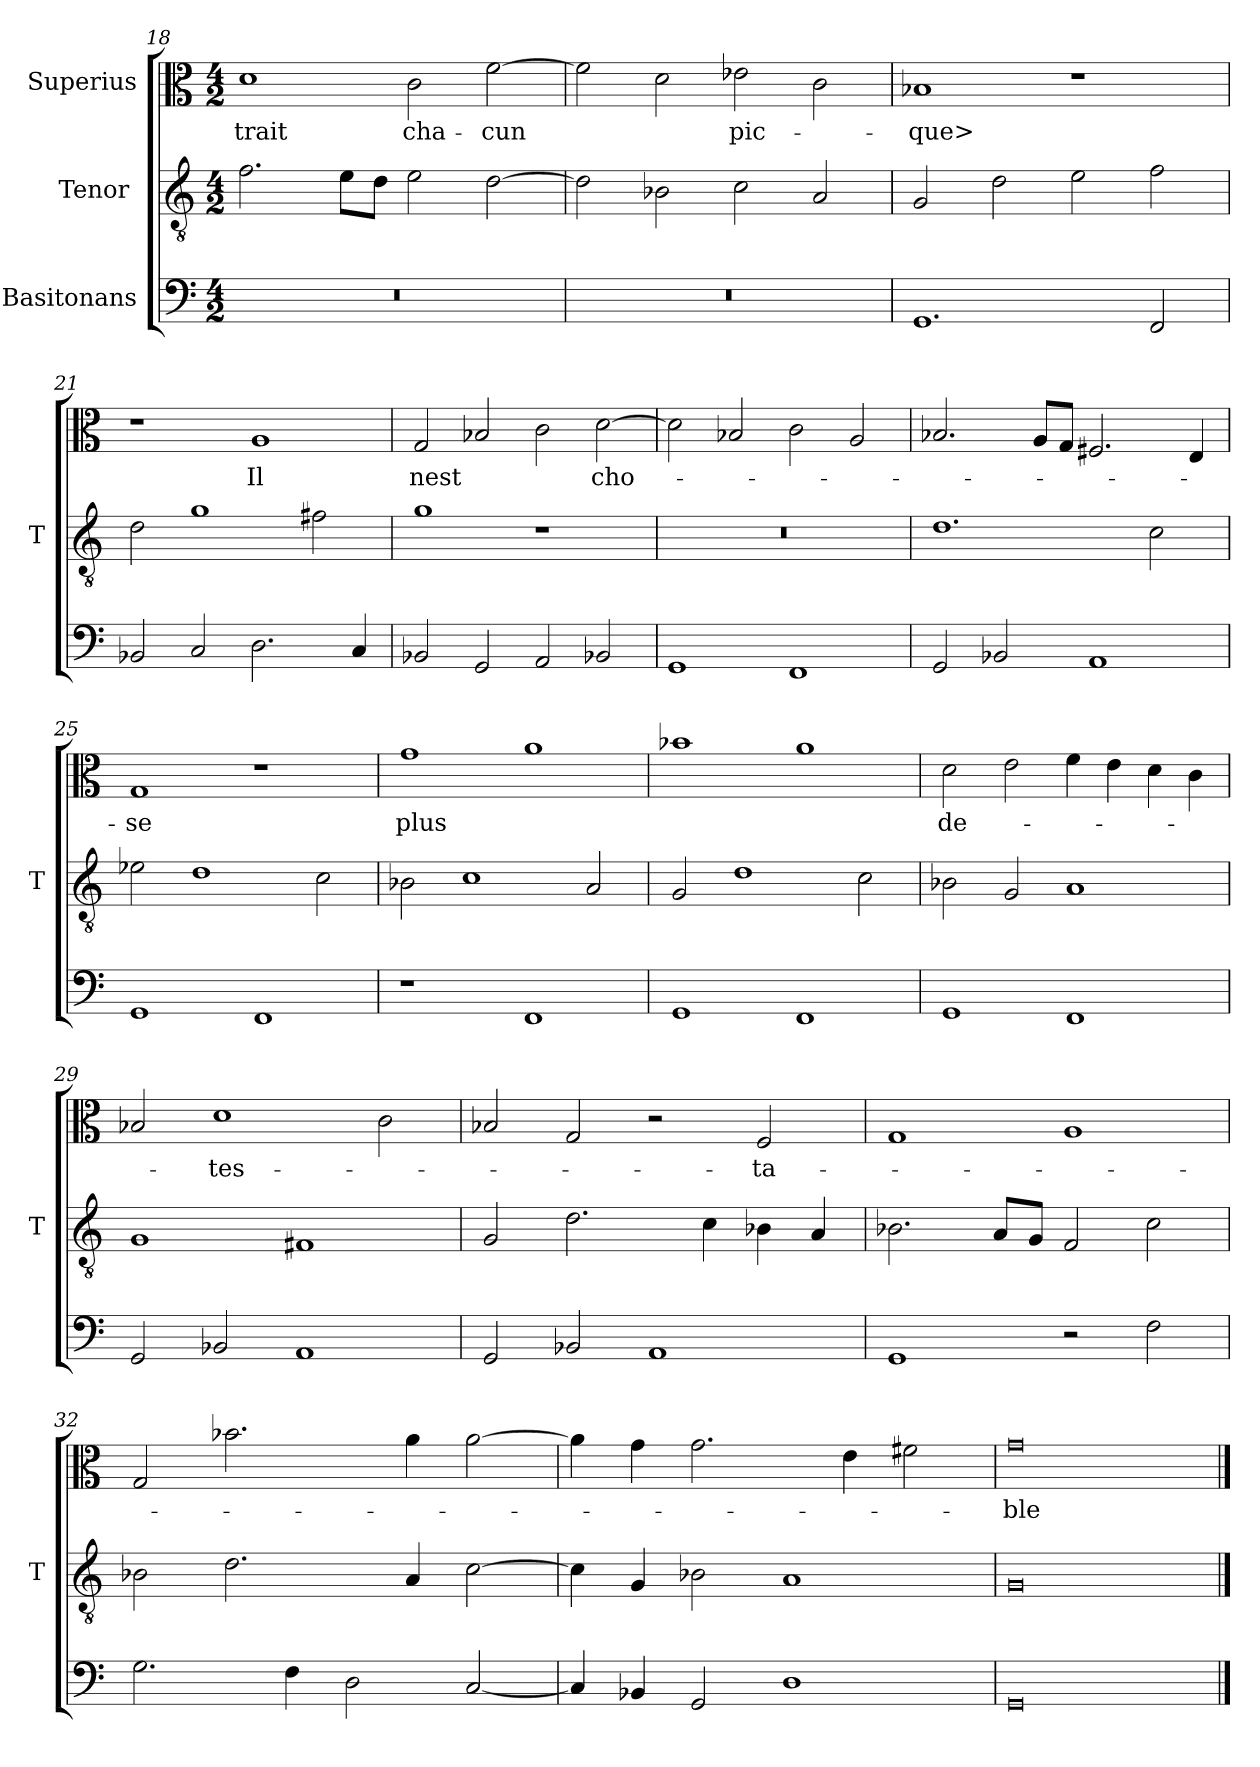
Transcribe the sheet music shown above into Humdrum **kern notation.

**kern	**kern	**kern	**text
*part3	*part2	*part1	*part1
*staff3	*staff2	*staff1	*staff1
*I"Basitonans	*I"Tenor 	*I"Superius	*
*	*I'T	*	*
*clefF4	*clefGv2	*clefC3	*
*M4/2	*M4/2	*M4/2	*
=18	=18	=18	=18
0r	2.f	1d	-trait
.	8e\L	.	.
.	8d\J	.	.
.	2e	2c	cha-
.	[2d	[2f	-cun
=19	=19	=19	=19
0r	2d]	2f]	.
.	2B-X	2d	.
.	2c	2e-X	pic-
.	2A	2c	.
=20	=20	=20	=20
1.GG	2G	1B-X	-que>
.	2d	.	.
.	2e	1r	.
2FF	2f	.	.
=21	=21	=21	=21
2BB-X	2d	1r	.
2C	1g	.	.
2.D	.	1A	-Il
.	2f#X	.	.
4C	.	.	.
=22	=22	=22	=22
2BB-X	1g	2G	-nest
2GG	.	2B-X	.
2AA	1r	2c	.
2BB-X	.	[2d	cho-
=23	=23	=23	=23
1GG	0r	2d]	.
.	.	2B-X	.
1FF	.	2c	.
.	.	2A	.
=24	=24	=24	=24
2GG	1.d	2.B-X	.
2BB-X	.	.	.
.	.	8A/L	.
.	.	8G/J	.
1AA	.	2.F#X	.
.	2c	.	.
.	.	4E	.
=25	=25	=25	=25
1GG	2e-X	1G	-se
.	1d	.	.
1FF	.	1r	.
.	2c	.	.
=26	=26	=26	=26
1r	2B-X	1g	-plus
.	1c	.	.
1FF	.	1a	.
.	2A	.	.
=27	=27	=27	=27
1GG	2G	1b-X	.
.	1d	.	.
1FF	.	1a	.
.	2c	.	.
=28	=28	=28	=28
1GG	2B-X	2d	de-
.	2G	2e	.
1FF	1A	4f	.
.	.	4e	.
.	.	4d	.
.	.	4c	.
=29	=29	=29	=29
2GG	1G	2B-X	.
2BB-X	.	1d	-tes-
1AA	1F#X	.	.
.	.	2c	.
=30	=30	=30	=30
2GG	2G	2B-X	.
2BB-X	2.d	2G	.
1AA	.	2r	.
.	4c	.	.
.	4B-X	2F	-ta-
.	4A	.	.
=31	=31	=31	=31
1GG	2.B-X	1G	.
.	8A/L	.	.
.	8G/J	.	.
2r	2F	1A	.
2F	2c	.	.
=32	=32	=32	=32
2.G	2B-X	2G	.
.	2.d	2.b-X	.
4F	.	.	.
2D	.	.	.
.	4A	4a	.
[2C	[2c	[2a	.
=33	=33	=33	=33
4C]	4c]	4a]	.
4BB-X	4G	4g	.
2GG	2B-X	2.g	.
1D	1A	.	.
.	.	4e	.
.	.	2f#X	.
=34	=34	=34	=34
0GG	0G	0g	-ble
==	==	==	==
*-	*-	*-	*-
